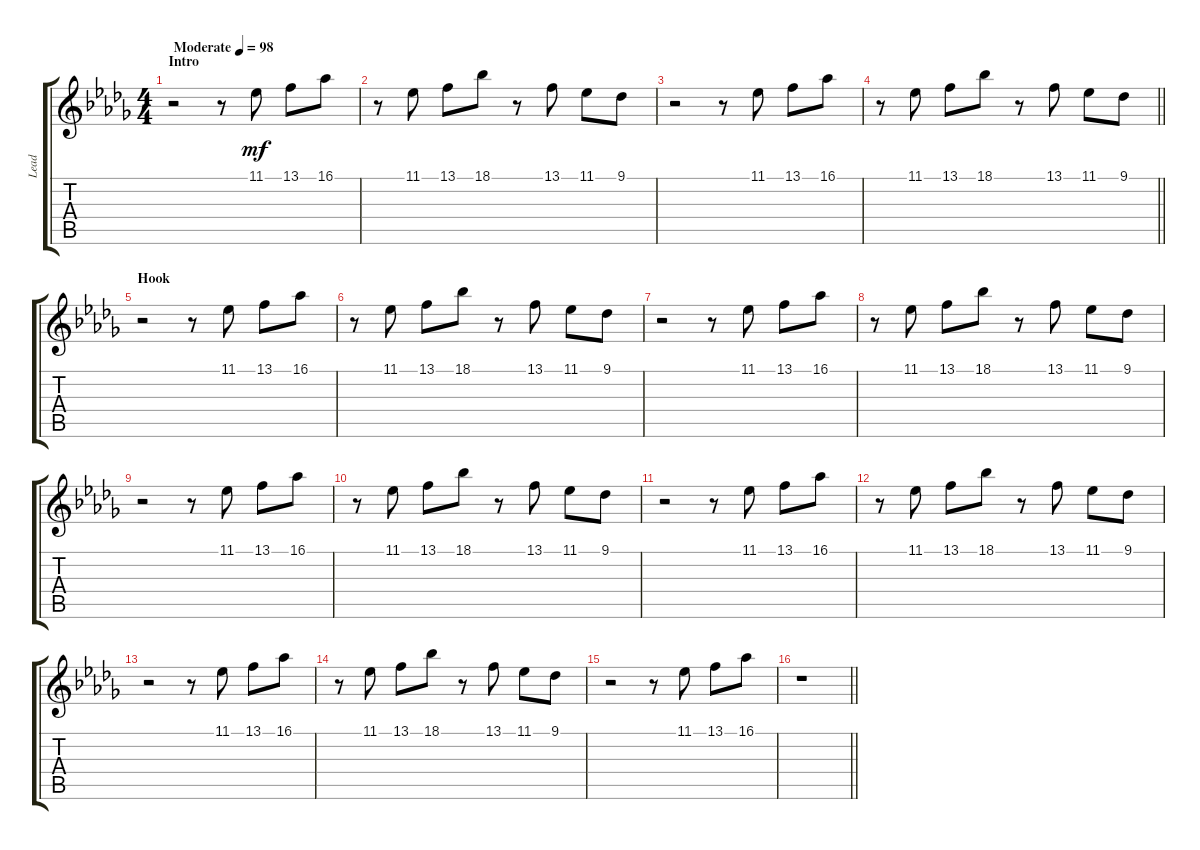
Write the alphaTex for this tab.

\track ("Lead" "Lead") {instrument ocarina}
\staff {score tabs}
\tuning (E4 B3 G3 D3 A2 E2) {hide}
\ts (4 4)
\section ("" "Intro")
\tempo (98 "Moderate")
\clef g2
\ks db
r.2{dy mf instrument ocarina} r.8 11.1.8 13.1.8 16.1.8 |
r.8 11.1.8 13.1.8 18.1.8 r.8 13.1.8 11.1.8 9.1.8 |
r.2 r.8 11.1.8 13.1.8 16.1.8 |
\barLineRight lightlight
r.8 11.1.8 13.1.8 18.1.8 r.8 13.1.8 11.1.8 9.1.8 |
\section ("" "Hook")
r.2 r.8 11.1.8 13.1.8 16.1.8 |
r.8 11.1.8 13.1.8 18.1.8 r.8 13.1.8 11.1.8 9.1.8 |
r.2 r.8 11.1.8 13.1.8 16.1.8 |
r.8 11.1.8 13.1.8 18.1.8 r.8 13.1.8 11.1.8 9.1.8 |
r.2 r.8 11.1.8 13.1.8 16.1.8 |
r.8 11.1.8 13.1.8 18.1.8 r.8 13.1.8 11.1.8 9.1.8 |
r.2 r.8 11.1.8 13.1.8 16.1.8 |
r.8 11.1.8 13.1.8 18.1.8 r.8 13.1.8 11.1.8 9.1.8 |
r.2 r.8 11.1.8 13.1.8 16.1.8 |
r.8 11.1.8 13.1.8 18.1.8 r.8 13.1.8 11.1.8 9.1.8 |
r.2 r.8 11.1.8 13.1.8 16.1.8 |
\barLineRight lightlight
r.1
